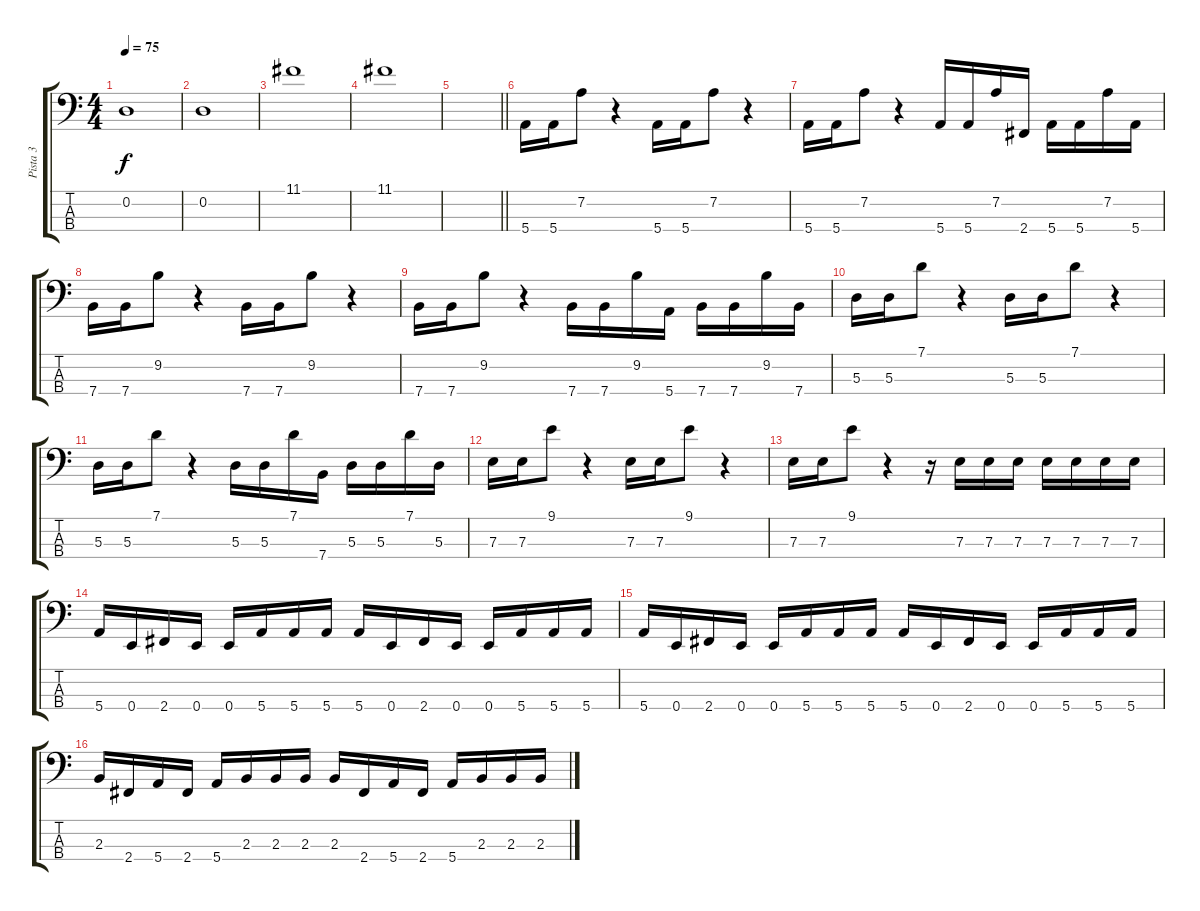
\track ("Pista 3" "Pista 3") {instrument electricbassfinger}
\staff {score tabs}
\tuning (G2 D2 A1 E1) {hide}
\ts (4 4)
\tempo 75
\clef f4
\ks c
0.2.1{dy f} |
0.2.1 |
11.1.1 |
11.1.1 |
\barLineRight lightlight
|
5.4.16 5.4.16 7.2.8 r.4 5.4.16 5.4.16 7.2.8 r.4 |
5.4.16 5.4.16 7.2.8 r.4 5.4.16 5.4.16 7.2.16 2.4.16 5.4.16 5.4.16 7.2.16 5.4.16 |
7.4.16 7.4.16 9.2.8 r.4 7.4.16 7.4.16 9.2.8 r.4 |
7.4.16 7.4.16 9.2.8 r.4 7.4.16 7.4.16 9.2.16 5.4.16 7.4.16 7.4.16 9.2.16 7.4.16 |
5.3.16 5.3.16 7.1.8 r.4 5.3.16 5.3.16 7.1.8 r.4 |
5.3.16 5.3.16 7.1.8 r.4 5.3.16 5.3.16 7.1.16 7.4.16 5.3.16 5.3.16 7.1.16 5.3.16 |
7.3.16 7.3.16 9.1.8 r.4 7.3.16 7.3.16 9.1.8 r.4 |
7.3.16 7.3.16 9.1.8 r.4 r.16 7.3.16 7.3.16 7.3.16 7.3.16 7.3.16 7.3.16 7.3.16 |
5.4.16 0.4.16 2.4.16 0.4.16 0.4.16 5.4.16 5.4.16 5.4.16 5.4.16 0.4.16 2.4.16 0.4.16 0.4.16 5.4.16 5.4.16 5.4.16 |
5.4.16 0.4.16 2.4.16 0.4.16 0.4.16 5.4.16 5.4.16 5.4.16 5.4.16 0.4.16 2.4.16 0.4.16 0.4.16 5.4.16 5.4.16 5.4.16 |
2.3.16 2.4.16 5.4.16 2.4.16 5.4.16 2.3.16 2.3.16 2.3.16 2.3.16 2.4.16 5.4.16 2.4.16 5.4.16 2.3.16 2.3.16 2.3.16
